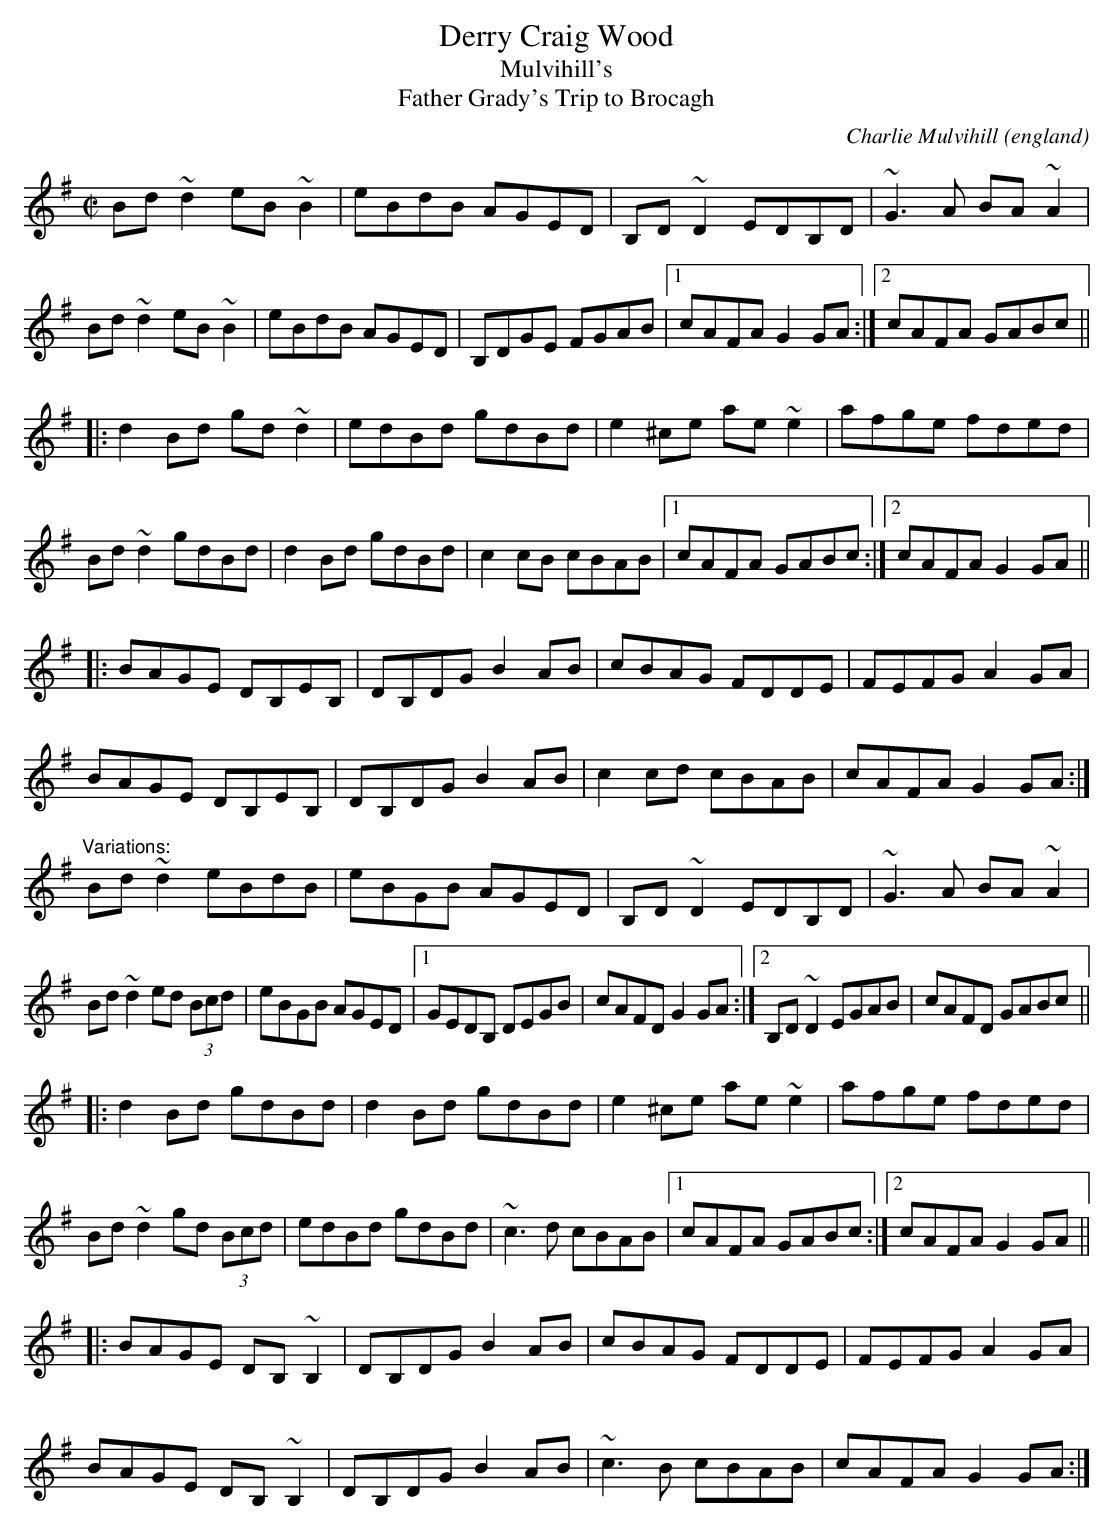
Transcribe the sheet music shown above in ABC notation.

X:1
T:Derry Craig Wood
T:Mulvihill's
T:Father Grady's Trip to Brocagh
O:england
C:Charlie Mulvihill
M:C|
K:G
Bd~d2 eB~B2|eBdB AGED|B,D~D2 EDB,D|~G3A BA~A2|
Bd~d2 eB~B2|eBdB AGED|B,DGE FGAB|1 cAFA G2GA:|2 cAFA GABc||
|:d2Bd gd~d2|edBd gdBd|e2^ce ae~e2|afge fded|
Bd~d2 gdBd|d2Bd gdBd|c2cB cBAB|1 cAFA GABc:|2 cAFA G2GA||
|:BAGE DB,EB,|DB,DG B2AB|cBAG FDDE|FEFG A2GA|
BAGE DB,EB,|DB,DG B2AB|c2cd cBAB|cAFA G2GA:|
"Variations:"
Bd~d2 eBdB|eBGB AGED|B,D~D2 EDB,D|~G3A BA~A2|
Bd~d2 ed (3Bcd|eBGB AGED|1 GEDB, DEGB|cAFD G2GA:|2 B,D~D2 EGAB|cAFD GABc||
|:d2Bd gdBd|d2Bd gdBd|e2^ce ae~e2|afge fded|
Bd~d2 gd (3Bcd|edBd gdBd|~c3d cBAB|1 cAFA GABc:|2 cAFA G2GA||
|:BAGE DB,~B,2|DB,DG B2AB|cBAG FDDE|FEFG A2GA|
BAGE DB,~B,2|DB,DG B2AB|~c3B cBAB|cAFA G2GA:|
